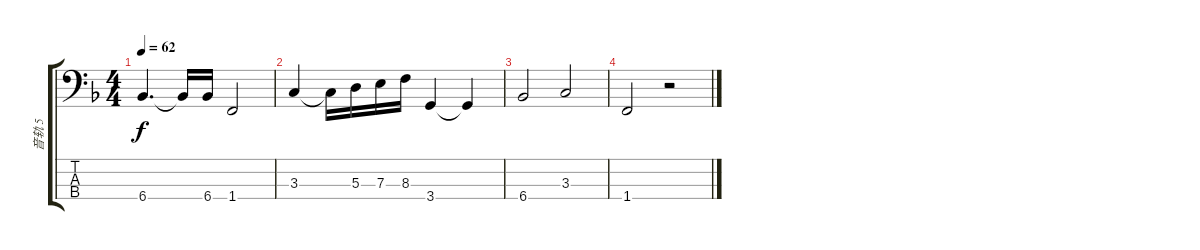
\track ("音轨 5" "音轨 5") {instrument electricbassfinger}
\staff {score tabs}
\tuning (G2 D2 A1 E1) {hide}
\ts (4 4)
\tempo 62
\clef f4
\ks f
6.4.4{d dy f} 6.4{t}.16 6.4.16 1.4.2 |
3.3.4 3.3{t}.16 5.3.16 7.3.16 8.3.16 3.4.4 3.4{t}.4 |
6.4.2 3.3.2 |
1.4.2 r.2
